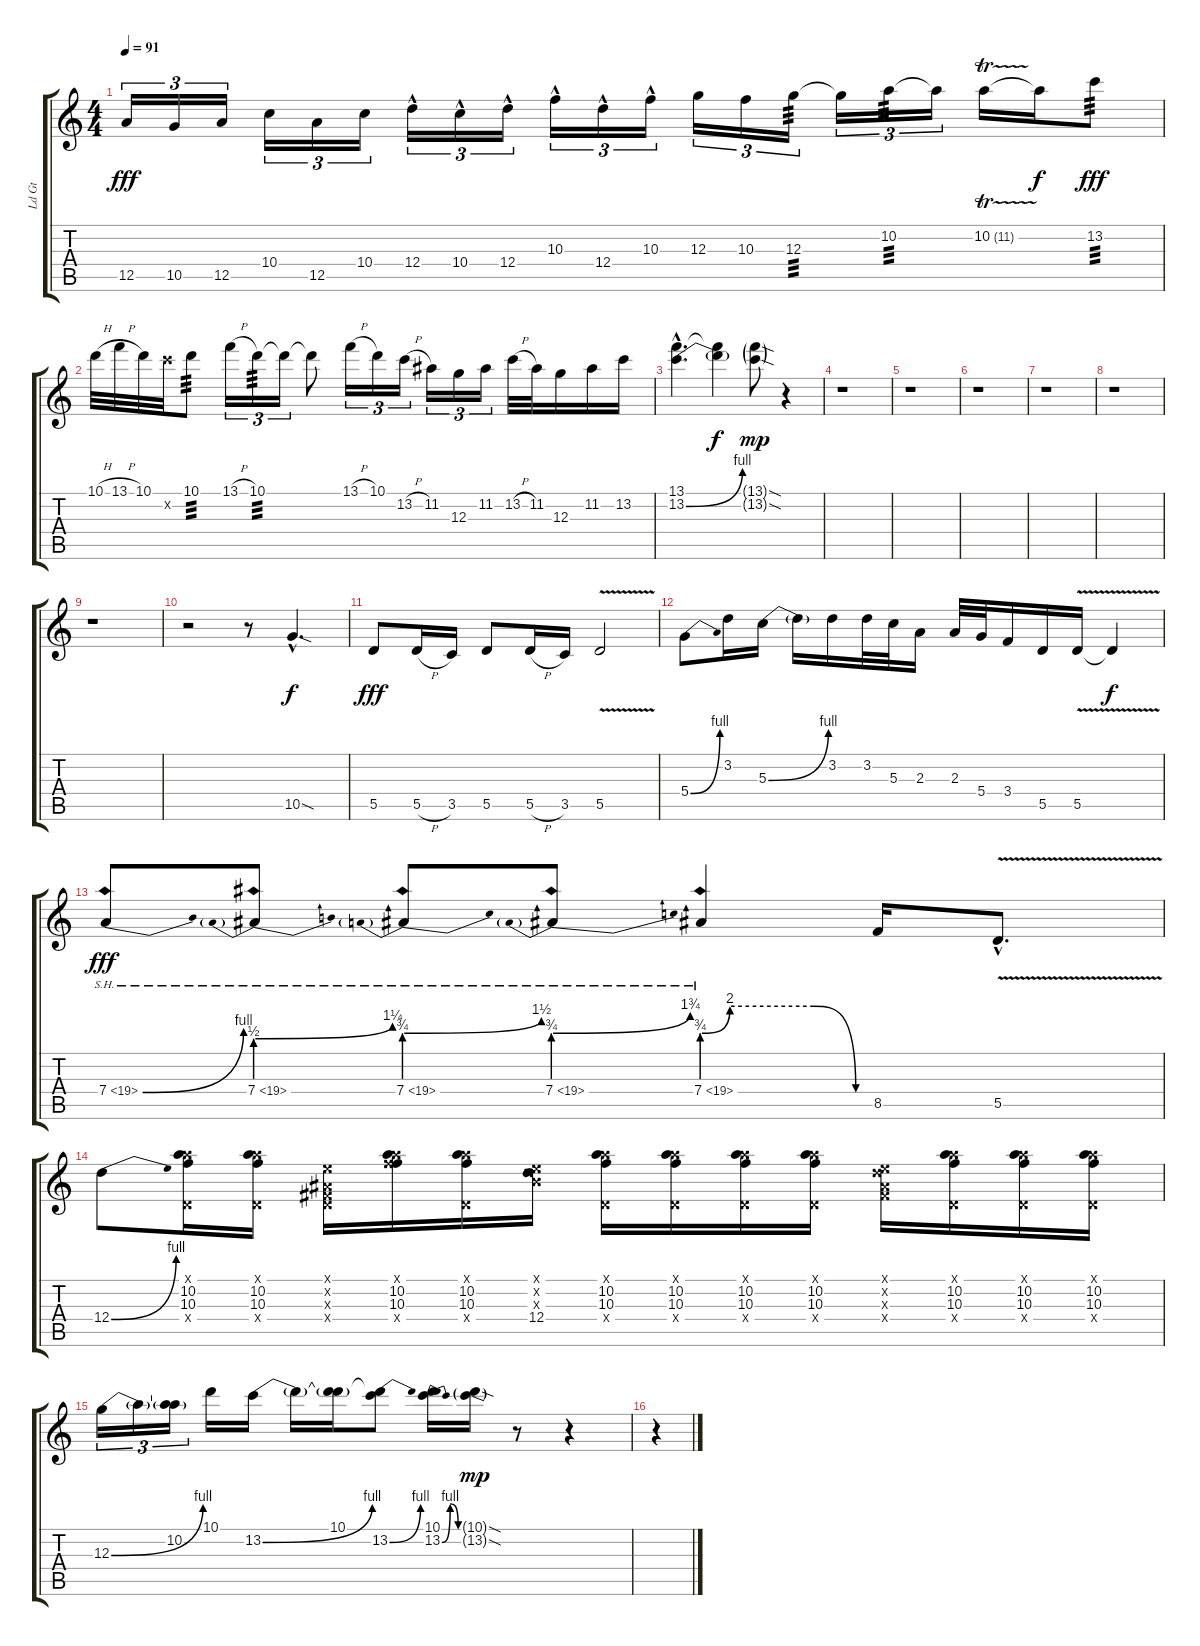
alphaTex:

\track ("Ld Gt" "Ld Gt") {instrument distortionguitar}
\staff {score tabs}
\tuning (E4 B3 G3 D3 A2 D2) {hide}
\ts (4 4)
\tempo 91
\clef g2
\ks c
12.5.16{tu (3 2) dy fff} 10.5.16{tu (3 2)} 12.5.16{tu (3 2)} 10.4.16{tu (3 2)} 12.5.16{tu (3 2)} 10.4.16{tu (3 2)} 12.4{hac}.16{tu (3 2)} 10.4{hac}.16{tu (3 2)} 12.4{hac}.16{tu (3 2)} 10.3{hac}.16{tu (3 2)} 12.4{hac}.16{tu (3 2)} 10.3{hac}.16{tu (3 2)} 12.3.16{tu (3 2)} 10.3.16{tu (3 2)} 12.3.16{tu (3 2) tp 3} 12.3{t}.16{tu (3 2)} 10.2.16{tu (3 2) tp 3} 10.2{t}.16{tu (3 2)} 10.2{tr (11 32)}.16 10.2{t}.16{dy f} 13.2.8{tp 3 dy fff} |
10.1{h}.32 13.1{h}.32 10.1.32 13.2{x}.32 10.1.8{tp 3} 13.1{h}.16{tu (3 2)} 10.1.16{tu (3 2) tp 3} 10.1{t}.16{tu (3 2)} 10.1{t}.8 13.1{h}.16{tu (3 2)} 10.1.16{tu (3 2)} 13.2{h}.16{tu (3 2)} 11.2.16{tu (3 2)} 12.3.16{tu (3 2)} 11.2.16{tu (3 2)} 13.2{h}.32 11.2.32 12.3.16 11.2.16 13.2.16 |
(13.1{hac} 13.2{be (bend 0 0 60 4) hac}).4{d} (13.1{t} 13.2{t}).4{dy f} (13.1{sod g} 13.2{sod g}).8{dy mp} r.4 |
r.1 |
r.1 |
r.1 |
r.1 |
r.1 |
r.1 |
r.2 r.8 10.5{sod hac}.4{d dy f} |
5.5.8{dy fff} 5.5{h}.16 3.5.16 5.5.8 5.5{h}.16 3.5.16 5.5{v}.2 |
5.4{be (bend 0 0 60 4)}.8 3.2.16 5.3{be (bend 0 0 60 4)}.16 5.3{t}.16 3.2.16 3.2.32 5.3.32 2.3.16 2.3.32 5.4.32 3.4.16 5.5.16 5.5{v}.16 5.5{t}.4{dy f} |
7.4{be (bend 0 0 60 4) sh 12}.8{dy fff} 7.4{be (prebendbend 0 2 60 5) sh 12}.8 7.4{be (prebendbend 0 3 60 6) sh 12}.8 7.4{be (prebendbend 0 3 60 7) sh 12}.8 7.4{be (custom 0 3 10 8 40 8 55 0 60 0) sh 12}.4 8.5.16 5.5{v hac}.8{d} |
12.4{be (bend 0 0 60 4)}.8 (5.1{x} 10.2 10.3 0.4{x}).16 (5.1{x} 10.2 10.3 0.4{x}).16 (0.1{x} -1.2{x} -1.3{x} 0.4{x}).16 (5.1{x} 10.2 10.3 15.4{x}).16 (5.1{x} 10.2 10.3 0.4{x}).16 (0.1{x} 0.2{x} 7.3{x} 12.4).16 (5.1{x} 10.2 10.3 0.4{x}).16 (5.1{x} 10.2 10.3 0.4{x}).16 (5.1{x} 10.2 10.3 0.4{x}).16 (5.1{x} 10.2 10.3 0.4{x}).16 (0.1{x} -1.2{x} -1.3{x} 12.4{x}).16 (5.1{x} 10.2 10.3 0.4{x}).16 (5.1{x} 10.2 10.3 0.4{x}).16 (5.1{x} 10.2 10.3 0.4{x}).16 |
12.3{be (bend 0 0 60 4)}.16{tu (3 2)} 12.3{t}.16{tu (3 2)} (10.2 12.3{t}).16{tu (3 2)} 10.1.16 13.2{be (bend 0 0 60 4)}.16 13.2{t}.16 (10.1 13.2{t}).16 (10.1{t} 13.2{be (bend 0 0 60 4)}).8 (10.1 13.2{be (bendrelease 0 0 15 4 45 4 60 0)}).16 (10.1{sod g} 13.2{sod g}).16{dy mp} r.8 r.4 |
r.4
